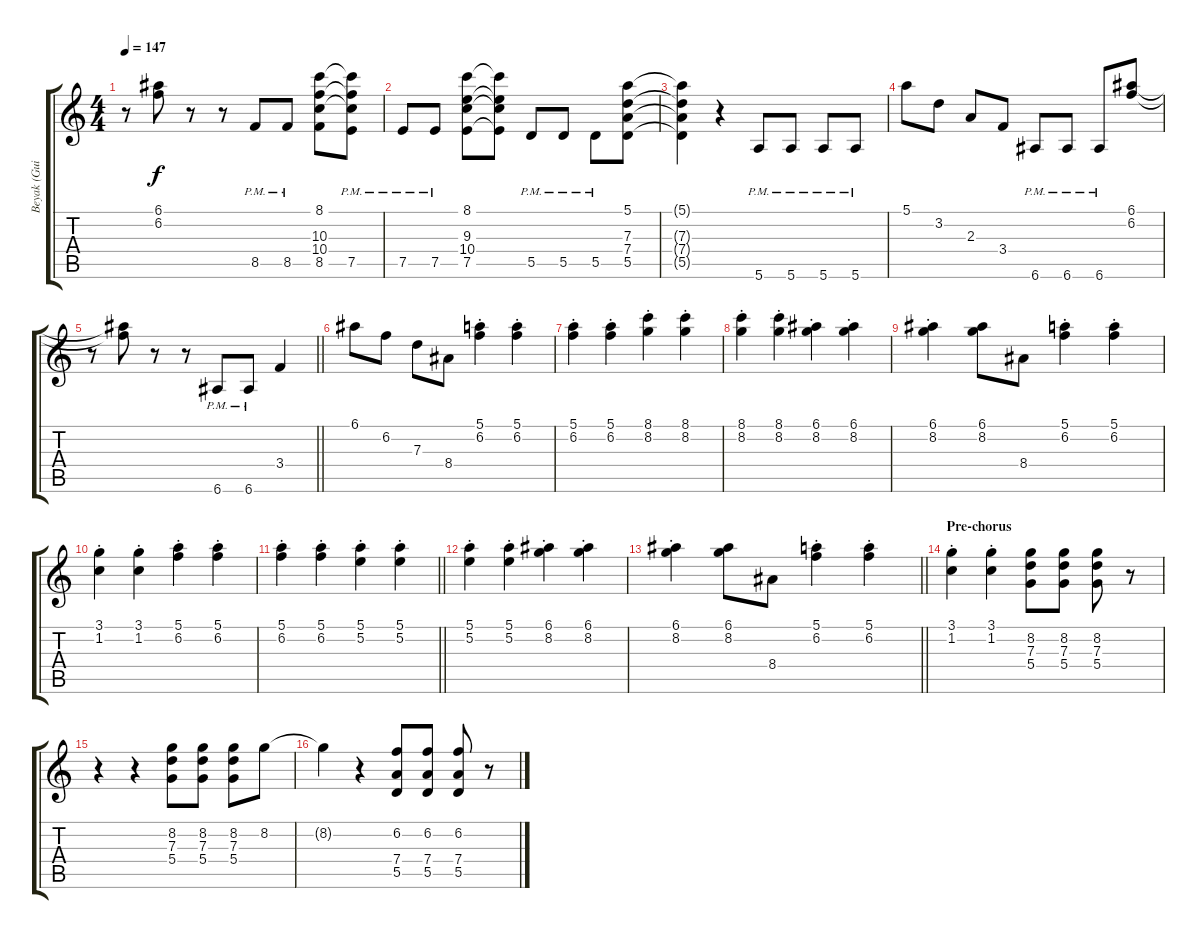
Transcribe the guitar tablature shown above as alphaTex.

\track ("Beyak (Guitar)" "Beyak (Gui") {instrument overdrivenguitar}
\staff {score tabs}
\tuning (E4 B3 G3 D3 A2 E2) {hide}
\ts (4 4)
\tempo 147
\clef g2
\ks c
r.8{dy f} (6.1{t} 6.2{t}).8 r.8 r.8 8.5{pm}.8 8.5{pm}.8 (8.1 10.3 10.4 8.5).8 (8.1{t} 10.3{t} 10.4{t} 7.5{pm}).8 |
7.5{pm}.8 7.5{pm}.8 (8.1 9.3 10.4 7.5).8 (8.1{t} 9.3{t} 10.4{t} 7.5{t}).8 5.5{pm}.8 5.5{pm}.8 5.5{pm}.8 (5.1 7.3 7.4 5.5).8 |
(5.1{t} 7.3{t} 7.4{t} 5.5{t}).4 r.4 5.6{pm}.8 5.6{pm}.8 5.6{pm}.8 5.6{pm}.8 |
5.1.8 3.2.8 2.3.8 3.4.8 6.6{pm}.8 6.6{pm}.8 6.6{pm}.8 (6.1 6.2).8 |
\barLineRight lightlight
r.8 (6.1{t} 6.2{t}).8 r.8 r.8 6.6{pm}.8 6.6{pm}.8 3.4.4 |
6.1.8 6.2.8 7.3.8 8.4.8 (5.1{st} 6.2{st}).4 (5.1{st} 6.2{st}).4 |
(5.1{st} 6.2{st}).4 (5.1{st} 6.2{st}).4 (8.1{st} 8.2{st}).4 (8.1{st} 8.2{st}).4 |
(8.1{st} 8.2{st}).4 (8.1{st} 8.2{st}).4 (6.1{st} 8.2{st}).4 (6.1{st} 8.2{st}).4 |
(6.1{st} 8.2{st}).4 (6.1 8.2).8 8.4.8 (5.1{st} 6.2{st}).4 (5.1{st} 6.2{st}).4 |
(3.1{st} 1.2{st}).4 (3.1{st} 1.2{st}).4 (5.1{st} 6.2{st}).4 (5.1{st} 6.2{st}).4 |
\barLineRight lightlight
(5.1{st} 6.2{st}).4 (5.1{st} 6.2{st}).4 (5.1{st} 5.2{st}).4 (5.1{st} 5.2{st}).4 |
(5.1{st} 5.2{st}).4 (5.1{st} 5.2{st}).4 (6.1{st} 8.2{st}).4 (6.1{st} 8.2{st}).4 |
\barLineRight lightlight
(6.1{st} 8.2{st}).4 (6.1 8.2).8 8.4.8 (5.1{st} 6.2{st}).4 (5.1{st} 6.2{st}).4 |
\section ("" "Pre-chorus")
(3.1{st} 1.2{st}).4 (3.1{st} 1.2{st}).4 (8.2 7.3 5.4).8 (8.2 7.3 5.4).8 (8.2 7.3 5.4).8 r.8 |
r.4 r.4 (8.2 7.3 5.4).8 (8.2 7.3 5.4).8 (8.2 7.3 5.4).8 8.2.8 |
8.2{t}.4 r.4 (6.2 7.4 5.5).8 (6.2 7.4 5.5).8 (6.2 7.4 5.5).8 r.8
